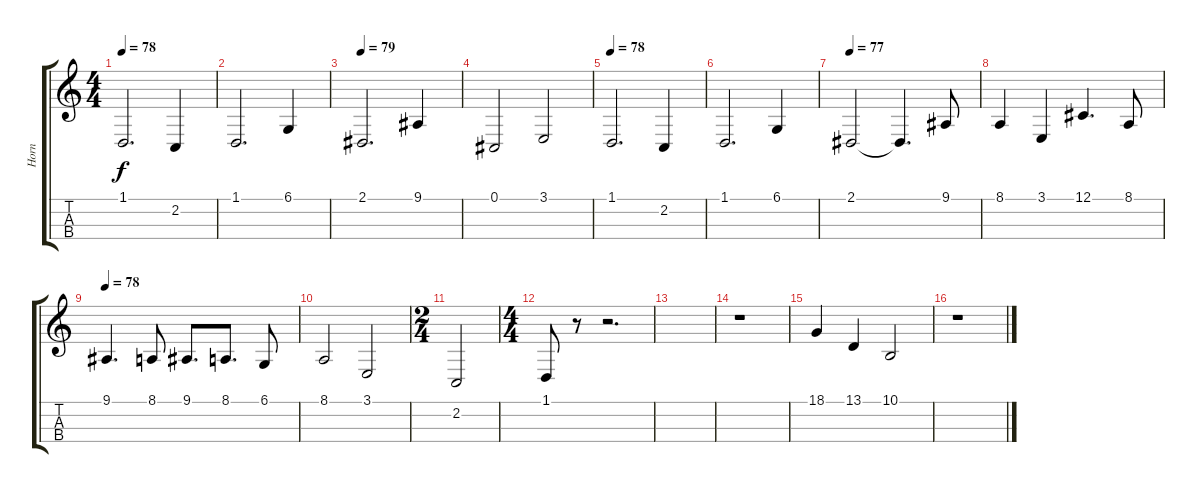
\track ("Horn" "Horn") {instrument frenchhorn bank 36}
\staff {score tabs}
\tuning (Db3 Bb2 F2 C2) {hide}
\ts (4 4)
\tempo 78
\clef g2
\ks c
1.1.2{d dy f volume 13} 2.2.4 |
1.1.2{d} 6.1.4 |
\tempo 79
2.1.2{d} 9.1.4 |
0.1.2 3.1.2 |
\tempo 78
1.1.2{d} 2.2.4 |
1.1.2{d} 6.1.4 |
\tempo 77
2.1.2 2.1{t}.4{d} 9.1.8 |
8.1.4{volume 14} 3.1.4 12.1.4{d} 8.1.8{volume 10} |
\tempo 78
9.1.4{d} 8.1.8 9.1.8{d} 8.1.8{d} 6.1.8 |
8.1.2 3.1.2 |
\ts (2 4)
2.2.2 |
\ts (4 4)
1.1.8 r.8 r.2{d} |
|
r.1{volume 11} |
18.1.4 13.1.4 10.1.2 |
r.1
